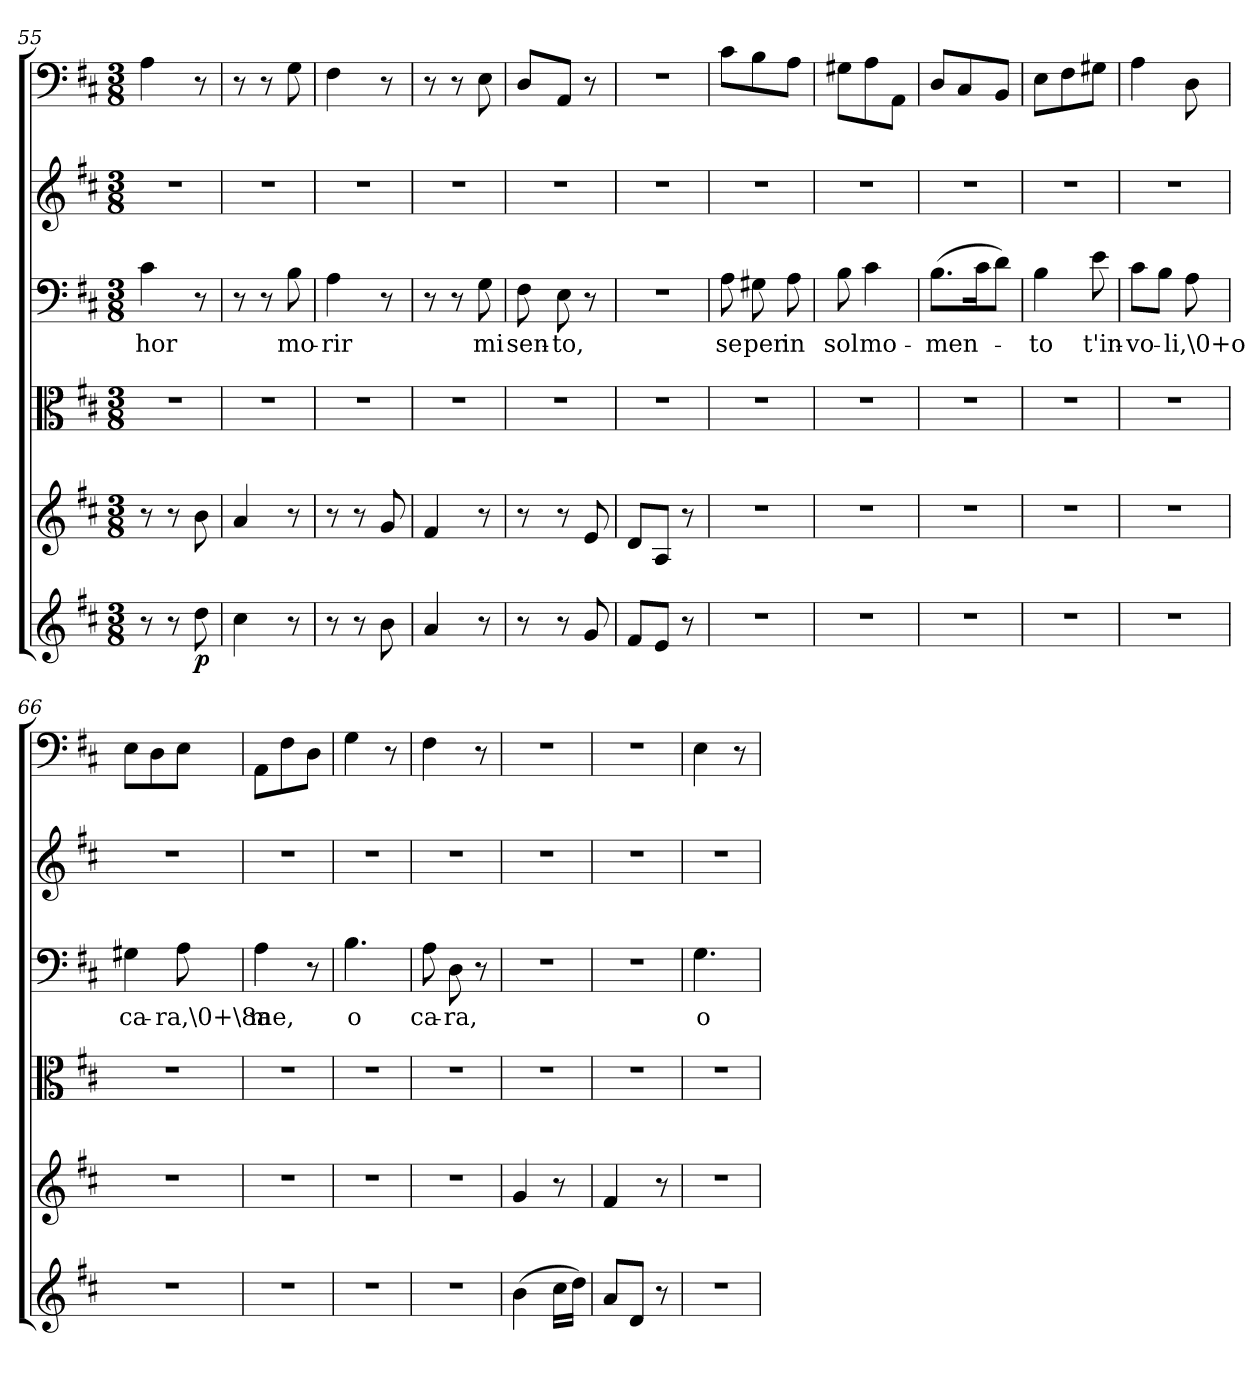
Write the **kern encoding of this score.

**kern	**dynam	**kern	**kern	**kern	**text	**kern	**kern
*part6	*part6	*part5	*part4	*part3	*part3	*part2	*part1
*staff6	*staff6	*staff5	*staff4	*staff3	*staff3	*staff2	*staff1
*clefG2	*	*clefG2	*clefC3	*clefF4	*	*clefG2	*clefF4
*k[f#c#]	*	*k[f#c#]	*k[f#c#]	*k[f#c#]	*	*k[f#c#]	*k[f#c#]
*b:	*	*b:	*b:	*b:	*	*b:	*b:
*M3/8	*	*M3/8	*M3/8	*M3/8	*	*M3/8	*M3/8
=55	=55	=55	=55	=55	=55	=55	=55
8r	.	8r	4.r	4c#\	hor	4.r	4A\
8r	.	8r	.	.	.	.	.
8dd\	p	8b\	.	8r	.	.	8r
=56	=56	=56	=56	=56	=56	=56	=56
4cc#\	.	4a/	4.r	8r	.	4.r	8r
.	.	.	.	8r	.	.	8r
8r	.	8r	.	8B\	mo-	.	8G\
=57	=57	=57	=57	=57	=57	=57	=57
8r	.	8r	4.r	4A\	-rir	4.r	4F#\
8r	.	8r	.	.	.	.	.
8b\	.	8g/	.	8r	.	.	8r
=58	=58	=58	=58	=58	=58	=58	=58
4a/	.	4f#/	4.r	8r	.	4.r	8r
.	.	.	.	8r	.	.	8r
8r	.	8r	.	8G\	mi	.	8E\
=59	=59	=59	=59	=59	=59	=59	=59
8r	.	8r	4.r	8F#\	sen-	4.r	8D/L
8r	.	8r	.	8E\	-to,	.	8AA/J
8g/	.	8e/	.	8r	.	.	8r
=60	=60	=60	=60	=60	=60	=60	=60
8f#/L	.	8d/L	4.r	4.r	.	4.r	4.r
8e/J	.	8A/J	.	.	.	.	.
8r	.	8r	.	.	.	.	.
=61	=61	=61	=61	=61	=61	=61	=61
4.r	.	4.r	4.r	8A\	se	4.r	8c#\L
.	.	.	.	8G#X\	per	.	8B\
.	.	.	.	8A\	in	.	8A\J
=62	=62	=62	=62	=62	=62	=62	=62
4.r	.	4.r	4.r	8B\	sol	4.r	8G#X\L
.	.	.	.	4c#\	mo-	.	8A\
.	.	.	.	.	.	.	8AA\J
=63	=63	=63	=63	=63	=63	=63	=63
4.r	.	4.r	4.r	(8.B\L	-men-	4.r	8D/L
.	.	.	.	.	.	.	8C#/
.	.	.	.	16c#\K	.	.	.
.	.	.	.	8d\J)	.	.	8BB/J
=64	=64	=64	=64	=64	=64	=64	=64
4.r	.	4.r	4.r	4B\	-to	4.r	8E\L
.	.	.	.	.	.	.	8F#\
.	.	.	.	8e\	t'in-	.	8G#X\J
=65	=65	=65	=65	=65	=65	=65	=65
4.r	.	4.r	4.r	8c#\L	-vo-	4.r	4A\
.	.	.	.	8B\J	.	.	.
.	.	.	.	8A\	-li,\0+o	.	8D\
=66	=66	=66	=66	=66	=66	=66	=66
4.r	.	4.r	4.r	4G#X\	ca-	4.r	8E\L
.	.	.	.	.	.	.	8D\
.	.	.	.	8A\	-ra,\0+\8a	.	8E\J
=67	=67	=67	=67	=67	=67	=67	=67
4.r	.	4.r	4.r	4A\	me,	4.r	8AA\L
.	.	.	.	.	.	.	8F#\
.	.	.	.	8r	.	.	8D\J
=68	=68	=68	=68	=68	=68	=68	=68
4.r	.	4.r	4.r	4.B\	o	4.r	4G\
.	.	.	.	.	.	.	8r
=69	=69	=69	=69	=69	=69	=69	=69
4.r	.	4.r	4.r	8A\	ca-	4.r	4F#\
.	.	.	.	8D\	-ra,	.	.
.	.	.	.	8r	.	.	8r
=70	=70	=70	=70	=70	=70	=70	=70
(4b\	.	4g/	4.r	4.r	.	4.r	4.r
16cc#\LL	.	8r	.	.	.	.	.
16dd\JJ)	.	.	.	.	.	.	.
=71	=71	=71	=71	=71	=71	=71	=71
8a/L	.	4f#/	4.r	4.r	.	4.r	4.r
8d/J	.	.	.	.	.	.	.
8r	.	8r	.	.	.	.	.
=72	=72	=72	=72	=72	=72	=72	=72
4.r	.	4.r	4.r	4.G\	o	4.r	4E\
.	.	.	.	.	.	.	8r
=	=	=	=	=	=	=	=
*-	*-	*-	*-	*-	*-	*-	*-
